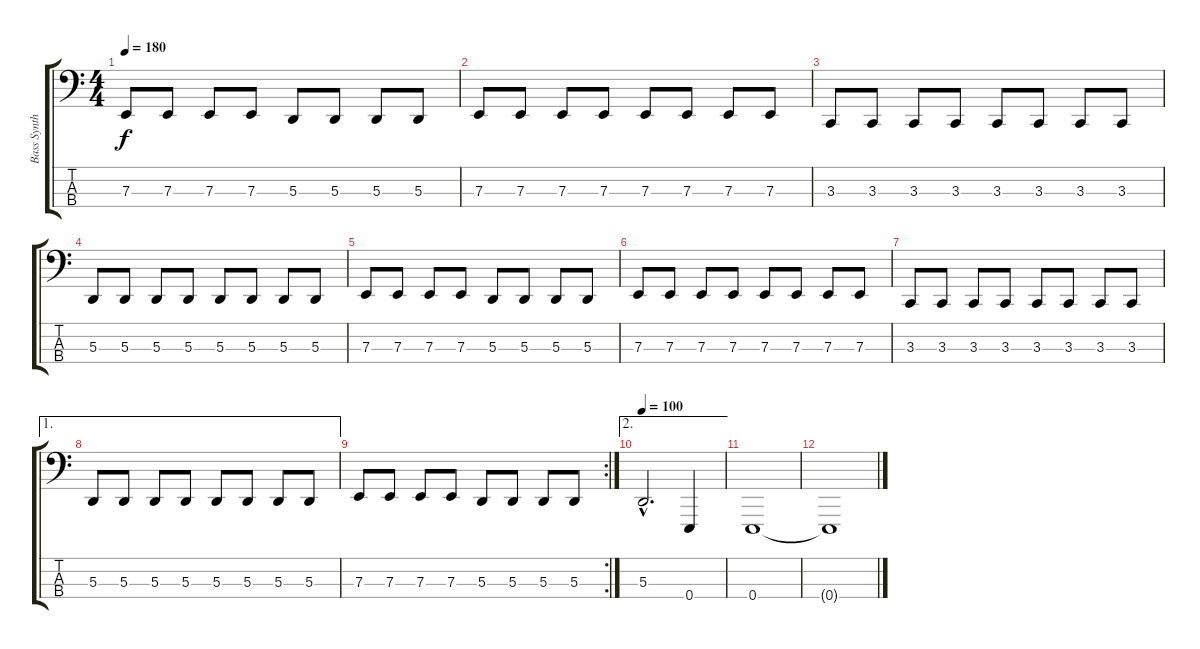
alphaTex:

\track ("Bass Synth" "Bass Synth") {instrument lead8bassandlead}
\staff {score tabs}
\tuning (G2 D2 A1 E1) {hide}
\ts (4 4)
\tempo 180
\clef f4
\ks c
7.3.8{dy f} 7.3.8 7.3.8 7.3.8 5.3.8 5.3.8 5.3.8 5.3.8 |
7.3.8 7.3.8 7.3.8 7.3.8 7.3.8 7.3.8 7.3.8 7.3.8 |
3.3.8 3.3.8 3.3.8 3.3.8 3.3.8 3.3.8 3.3.8 3.3.8 |
5.3.8 5.3.8 5.3.8 5.3.8 5.3.8 5.3.8 5.3.8 5.3.8 |
7.3.8 7.3.8 7.3.8 7.3.8 5.3.8 5.3.8 5.3.8 5.3.8 |
7.3.8 7.3.8 7.3.8 7.3.8 7.3.8 7.3.8 7.3.8 7.3.8 |
3.3.8 3.3.8 3.3.8 3.3.8 3.3.8 3.3.8 3.3.8 3.3.8 |
\ae 1
5.3.8 5.3.8 5.3.8 5.3.8 5.3.8 5.3.8 5.3.8 5.3.8 |
\rc 2
7.3.8 7.3.8 7.3.8 7.3.8 5.3.8 5.3.8 5.3.8 5.3.8 |
\ae 2
\tempo 100
5.3{hac}.2{d} 0.4.4 |
0.4.1 |
0.4{t}.1
